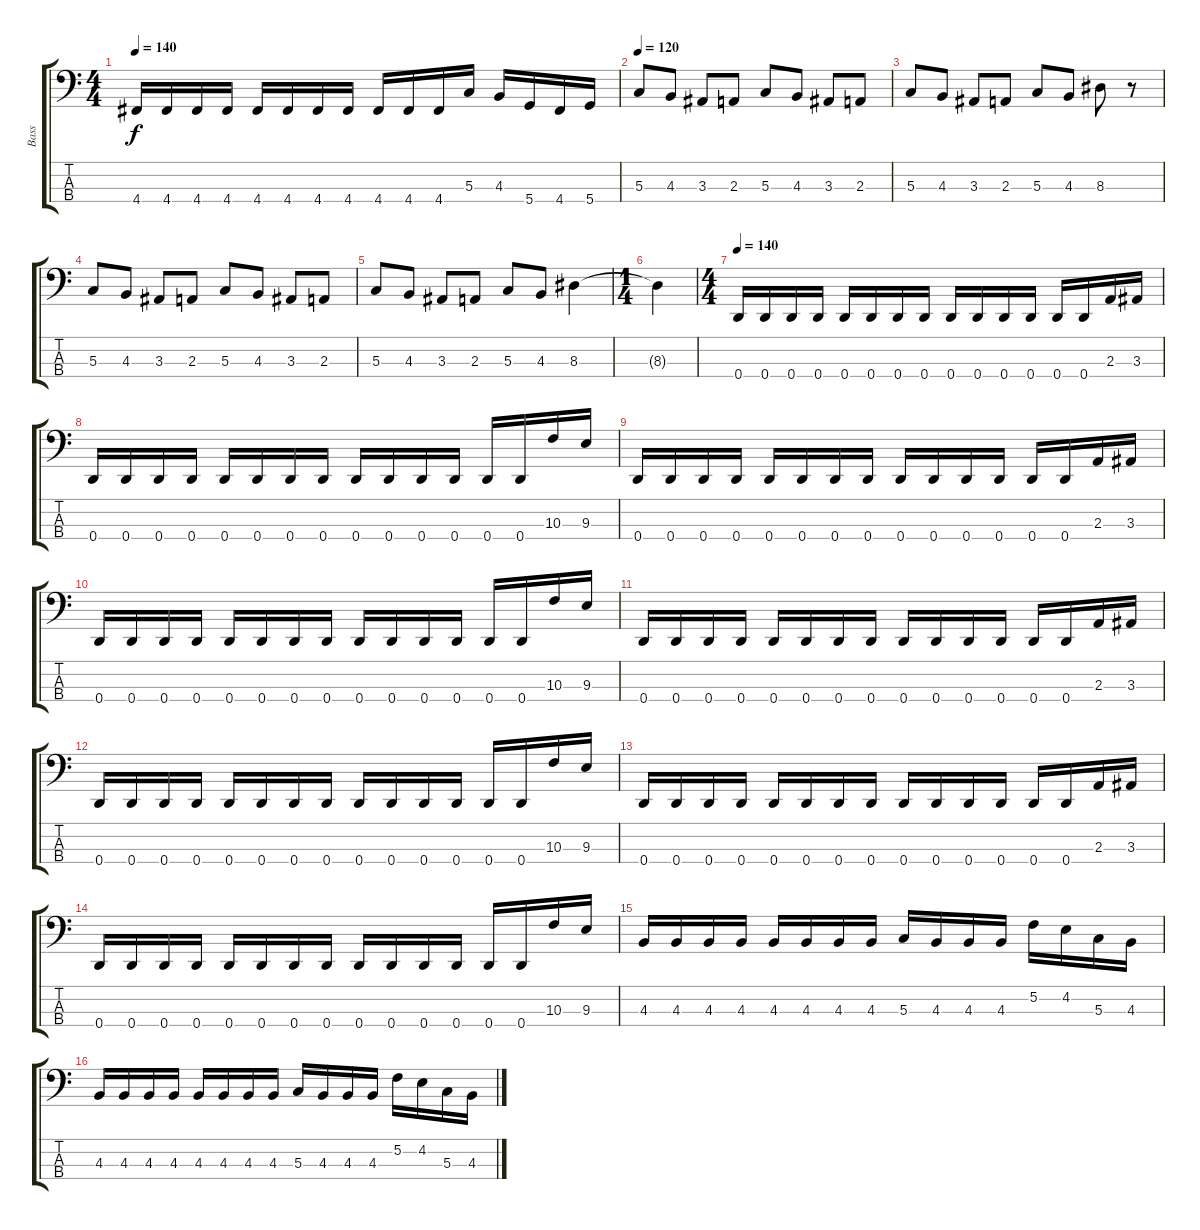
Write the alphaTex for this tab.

\track ("Bass" "Bass") {instrument electricbasspick}
\staff {score tabs}
\tuning (F2 C2 G1 D1) {hide}
\ts (4 4)
\tempo 140
\clef f4
\ks c
4.4.16{dy f} 4.4.16 4.4.16 4.4.16 4.4.16 4.4.16 4.4.16 4.4.16 4.4.16 4.4.16 4.4.16 5.3.16 4.3.16 5.4.16 4.4.16 5.4.16 |
\tempo 120
5.3.8 4.3.8 3.3.8 2.3.8 5.3.8 4.3.8 3.3.8 2.3.8 |
5.3.8 4.3.8 3.3.8 2.3.8 5.3.8 4.3.8 8.3.8 r.8 |
5.3.8 4.3.8 3.3.8 2.3.8 5.3.8 4.3.8 3.3.8 2.3.8 |
5.3.8 4.3.8 3.3.8 2.3.8 5.3.8 4.3.8 8.3.4 |
\ts (1 4)
8.3{t}.4 |
\ts (4 4)
\tempo 140
0.4.16 0.4.16 0.4.16 0.4.16 0.4.16 0.4.16 0.4.16 0.4.16 0.4.16 0.4.16 0.4.16 0.4.16 0.4.16 0.4.16 2.3.16 3.3.16 |
0.4.16 0.4.16 0.4.16 0.4.16 0.4.16 0.4.16 0.4.16 0.4.16 0.4.16 0.4.16 0.4.16 0.4.16 0.4.16 0.4.16 10.3.16 9.3.16 |
0.4.16 0.4.16 0.4.16 0.4.16 0.4.16 0.4.16 0.4.16 0.4.16 0.4.16 0.4.16 0.4.16 0.4.16 0.4.16 0.4.16 2.3.16 3.3.16 |
0.4.16 0.4.16 0.4.16 0.4.16 0.4.16 0.4.16 0.4.16 0.4.16 0.4.16 0.4.16 0.4.16 0.4.16 0.4.16 0.4.16 10.3.16 9.3.16 |
0.4.16 0.4.16 0.4.16 0.4.16 0.4.16 0.4.16 0.4.16 0.4.16 0.4.16 0.4.16 0.4.16 0.4.16 0.4.16 0.4.16 2.3.16 3.3.16 |
0.4.16 0.4.16 0.4.16 0.4.16 0.4.16 0.4.16 0.4.16 0.4.16 0.4.16 0.4.16 0.4.16 0.4.16 0.4.16 0.4.16 10.3.16 9.3.16 |
0.4.16 0.4.16 0.4.16 0.4.16 0.4.16 0.4.16 0.4.16 0.4.16 0.4.16 0.4.16 0.4.16 0.4.16 0.4.16 0.4.16 2.3.16 3.3.16 |
0.4.16 0.4.16 0.4.16 0.4.16 0.4.16 0.4.16 0.4.16 0.4.16 0.4.16 0.4.16 0.4.16 0.4.16 0.4.16 0.4.16 10.3.16 9.3.16 |
4.3.16 4.3.16 4.3.16 4.3.16 4.3.16 4.3.16 4.3.16 4.3.16 5.3.16 4.3.16 4.3.16 4.3.16 5.2.16 4.2.16 5.3.16 4.3.16 |
4.3.16 4.3.16 4.3.16 4.3.16 4.3.16 4.3.16 4.3.16 4.3.16 5.3.16 4.3.16 4.3.16 4.3.16 5.2.16 4.2.16 5.3.16 4.3.16
